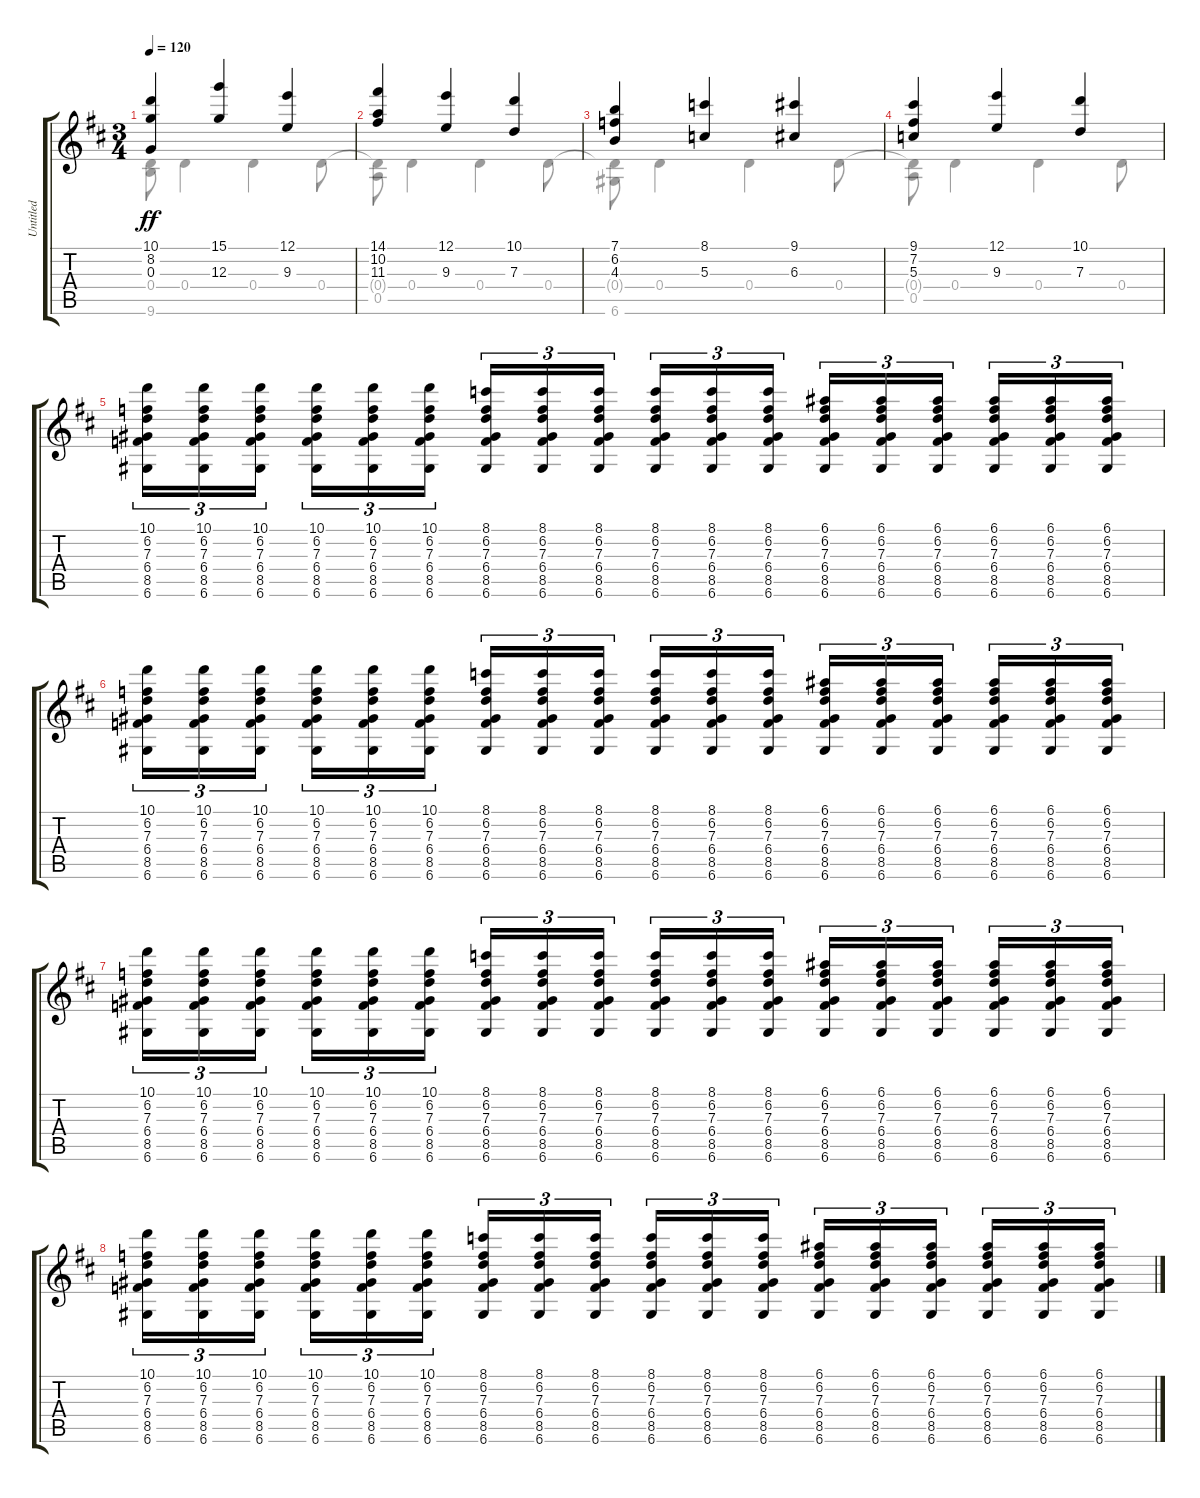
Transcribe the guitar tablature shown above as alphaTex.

\track ("Untitled" "Untitled") {instrument acousticguitarnylon}
\staff {score tabs}
\tuning (E4 B3 G3 D3 A2 D2) {hide}
\voice
\ts (3 4)
\tempo 120
\clef g2
\ks d
(10.1 8.2 0.3).4{dy ff} (15.1 12.3).4 (12.1 9.3).4 |
(14.1 10.2 11.3).4 (12.1 9.3).4 (10.1 7.3).4 |
(7.1 6.2 4.3).4 (8.1 5.3).4 (9.1 6.3).4 |
(9.1 7.2 5.3).4 (12.1 9.3).4 (10.1 7.3).4 |
(10.1 6.2 7.3 6.4 8.5 6.6).16{tu (3 2)} (10.1 6.2 7.3 6.4 8.5 6.6).16{tu (3 2)} (10.1 6.2 7.3 6.4 8.5 6.6).16{tu (3 2) beam splitsecondary} (10.1 6.2 7.3 6.4 8.5 6.6).16{tu (3 2)} (10.1 6.2 7.3 6.4 8.5 6.6).16{tu (3 2)} (10.1 6.2 7.3 6.4 8.5 6.6).16{tu (3 2)} (8.1 6.2 7.3 6.4 8.5 6.6).16{tu (3 2)} (8.1 6.2 7.3 6.4 8.5 6.6).16{tu (3 2)} (8.1 6.2 7.3 6.4 8.5 6.6).16{tu (3 2) beam splitsecondary} (8.1 6.2 7.3 6.4 8.5 6.6).16{tu (3 2)} (8.1 6.2 7.3 6.4 8.5 6.6).16{tu (3 2)} (8.1 6.2 7.3 6.4 8.5 6.6).16{tu (3 2)} (6.1 6.2 7.3 6.4 8.5 6.6).16{tu (3 2)} (6.1 6.2 7.3 6.4 8.5 6.6).16{tu (3 2)} (6.1 6.2 7.3 6.4 8.5 6.6).16{tu (3 2) beam splitsecondary} (6.1 6.2 7.3 6.4 8.5 6.6).16{tu (3 2)} (6.1 6.2 7.3 6.4 8.5 6.6).16{tu (3 2)} (6.1 6.2 7.3 6.4 8.5 6.6).16{tu (3 2)} |
(10.1 6.2 7.3 6.4 8.5 6.6).16{tu (3 2)} (10.1 6.2 7.3 6.4 8.5 6.6).16{tu (3 2)} (10.1 6.2 7.3 6.4 8.5 6.6).16{tu (3 2) beam splitsecondary} (10.1 6.2 7.3 6.4 8.5 6.6).16{tu (3 2)} (10.1 6.2 7.3 6.4 8.5 6.6).16{tu (3 2)} (10.1 6.2 7.3 6.4 8.5 6.6).16{tu (3 2)} (8.1 6.2 7.3 6.4 8.5 6.6).16{tu (3 2)} (8.1 6.2 7.3 6.4 8.5 6.6).16{tu (3 2)} (8.1 6.2 7.3 6.4 8.5 6.6).16{tu (3 2) beam splitsecondary} (8.1 6.2 7.3 6.4 8.5 6.6).16{tu (3 2)} (8.1 6.2 7.3 6.4 8.5 6.6).16{tu (3 2)} (8.1 6.2 7.3 6.4 8.5 6.6).16{tu (3 2)} (6.1 6.2 7.3 6.4 8.5 6.6).16{tu (3 2)} (6.1 6.2 7.3 6.4 8.5 6.6).16{tu (3 2)} (6.1 6.2 7.3 6.4 8.5 6.6).16{tu (3 2) beam splitsecondary} (6.1 6.2 7.3 6.4 8.5 6.6).16{tu (3 2)} (6.1 6.2 7.3 6.4 8.5 6.6).16{tu (3 2)} (6.1 6.2 7.3 6.4 8.5 6.6).16{tu (3 2)} |
(10.1 6.2 7.3 6.4 8.5 6.6).16{tu (3 2)} (10.1 6.2 7.3 6.4 8.5 6.6).16{tu (3 2)} (10.1 6.2 7.3 6.4 8.5 6.6).16{tu (3 2) beam splitsecondary} (10.1 6.2 7.3 6.4 8.5 6.6).16{tu (3 2)} (10.1 6.2 7.3 6.4 8.5 6.6).16{tu (3 2)} (10.1 6.2 7.3 6.4 8.5 6.6).16{tu (3 2)} (8.1 6.2 7.3 6.4 8.5 6.6).16{tu (3 2)} (8.1 6.2 7.3 6.4 8.5 6.6).16{tu (3 2)} (8.1 6.2 7.3 6.4 8.5 6.6).16{tu (3 2) beam splitsecondary} (8.1 6.2 7.3 6.4 8.5 6.6).16{tu (3 2)} (8.1 6.2 7.3 6.4 8.5 6.6).16{tu (3 2)} (8.1 6.2 7.3 6.4 8.5 6.6).16{tu (3 2)} (6.1 6.2 7.3 6.4 8.5 6.6).16{tu (3 2)} (6.1 6.2 7.3 6.4 8.5 6.6).16{tu (3 2)} (6.1 6.2 7.3 6.4 8.5 6.6).16{tu (3 2) beam splitsecondary} (6.1 6.2 7.3 6.4 8.5 6.6).16{tu (3 2)} (6.1 6.2 7.3 6.4 8.5 6.6).16{tu (3 2)} (6.1 6.2 7.3 6.4 8.5 6.6).16{tu (3 2)} |
(10.1 6.2 7.3 6.4 8.5 6.6).16{tu (3 2)} (10.1 6.2 7.3 6.4 8.5 6.6).16{tu (3 2)} (10.1 6.2 7.3 6.4 8.5 6.6).16{tu (3 2) beam splitsecondary} (10.1 6.2 7.3 6.4 8.5 6.6).16{tu (3 2)} (10.1 6.2 7.3 6.4 8.5 6.6).16{tu (3 2)} (10.1 6.2 7.3 6.4 8.5 6.6).16{tu (3 2)} (8.1 6.2 7.3 6.4 8.5 6.6).16{tu (3 2)} (8.1 6.2 7.3 6.4 8.5 6.6).16{tu (3 2)} (8.1 6.2 7.3 6.4 8.5 6.6).16{tu (3 2) beam splitsecondary} (8.1 6.2 7.3 6.4 8.5 6.6).16{tu (3 2)} (8.1 6.2 7.3 6.4 8.5 6.6).16{tu (3 2)} (8.1 6.2 7.3 6.4 8.5 6.6).16{tu (3 2)} (6.1 6.2 7.3 6.4 8.5 6.6).16{tu (3 2)} (6.1 6.2 7.3 6.4 8.5 6.6).16{tu (3 2)} (6.1 6.2 7.3 6.4 8.5 6.6).16{tu (3 2) beam splitsecondary} (6.1 6.2 7.3 6.4 8.5 6.6).16{tu (3 2)} (6.1 6.2 7.3 6.4 8.5 6.6).16{tu (3 2)} (6.1 6.2 7.3 6.4 8.5 6.6).16{tu (3 2)}
\voice
\clef g2
\ottava regular
\simile none
\ks d
(0.4{t} 9.6).8{dy ff} 0.4.4 0.4.4 0.4.8 |
(0.4{t} 0.5).8 0.4.4 0.4.4 0.4.8 |
(0.4{t} 6.6).8 0.4.4 0.4.4 0.4.8 |
(0.4{t} 0.5).8 0.4.4 0.4.4 0.4.8 |
|
|
|
